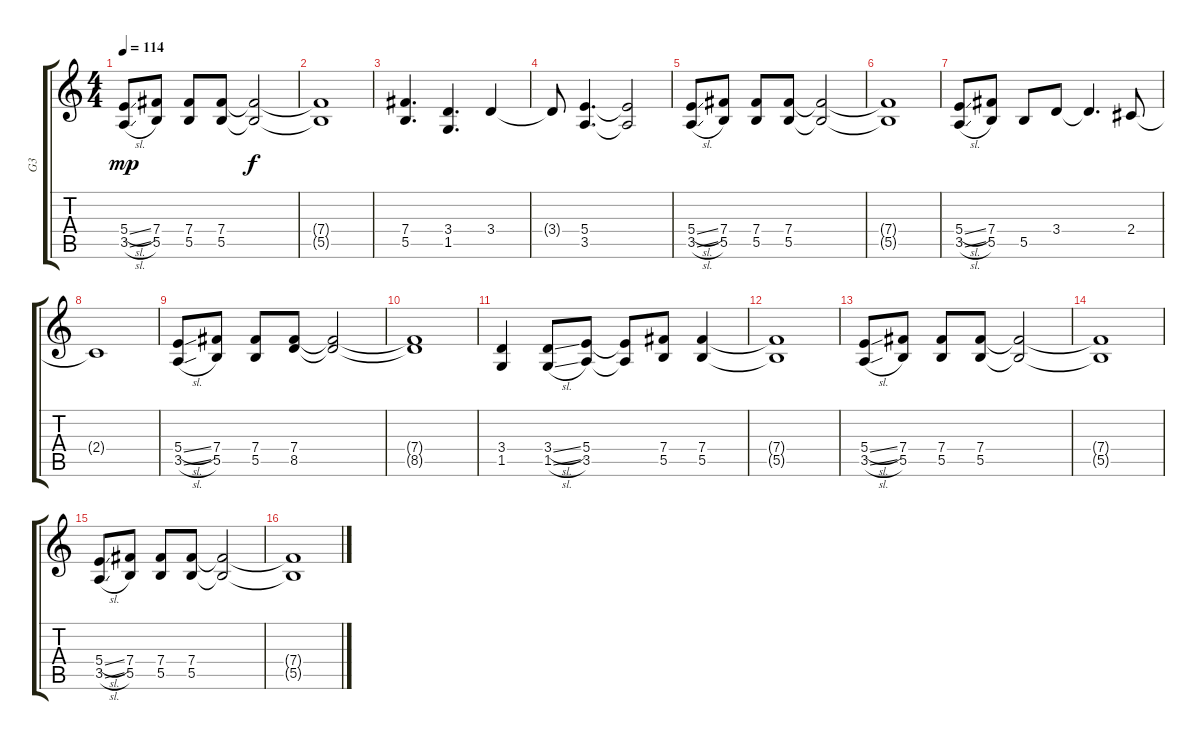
\track ("G3 " "G3 ") {instrument overdrivenguitar}
\staff {score tabs}
\tuning (Db4 Ab3 E3 B2 Gb2 B1) {hide}
\ts (4 4)
\tempo 114
\clef g2
\ks c
(5.4{sl} 3.5{sl}).8{dy mp} (7.4 5.5).8 (7.4 5.5).8 (7.4 5.5).8 (7.4{t} 5.5{t}).2{dy f} |
(7.4{t} 5.5{t}).1 |
(7.4 5.5).4{d} (3.4 1.5).4{d} 3.4.4 |
3.4{t}.8 (5.4 3.5).4{d} (5.4{t} 3.5{t}).2 |
(5.4{sl} 3.5{sl}).8 (7.4 5.5).8 (7.4 5.5).8 (7.4 5.5).8 (7.4{t} 5.5{t}).2 |
(7.4{t} 5.5{t}).1 |
(5.4{sl} 3.5{sl}).8 (7.4 5.5).8 5.5.8 3.4.8 3.4{t}.4{d} 2.4.8 |
2.4{t}.1 |
(5.4{sl} 3.5{sl}).8 (7.4 5.5).8 (7.4 5.5).8 (7.4 8.5).8 (7.4{t} 8.5{t}).2 |
(7.4{t} 8.5{t}).1 |
(3.4 1.5).4 (3.4{sl} 1.5{sl}).8 (5.4 3.5).8 (5.4{t} 3.5{t}).8 (7.4 5.5).8 (7.4 5.5).4 |
(7.4{t} 5.5{t}).1 |
(5.4{sl} 3.5{sl}).8 (7.4 5.5).8 (7.4 5.5).8 (7.4 5.5).8 (7.4{t} 5.5{t}).2 |
(7.4{t} 5.5{t}).1 |
(5.4{sl} 3.5{sl}).8 (7.4 5.5).8 (7.4 5.5).8 (7.4 5.5).8 (7.4{t} 5.5{t}).2 |
(7.4{t} 5.5{t}).1
